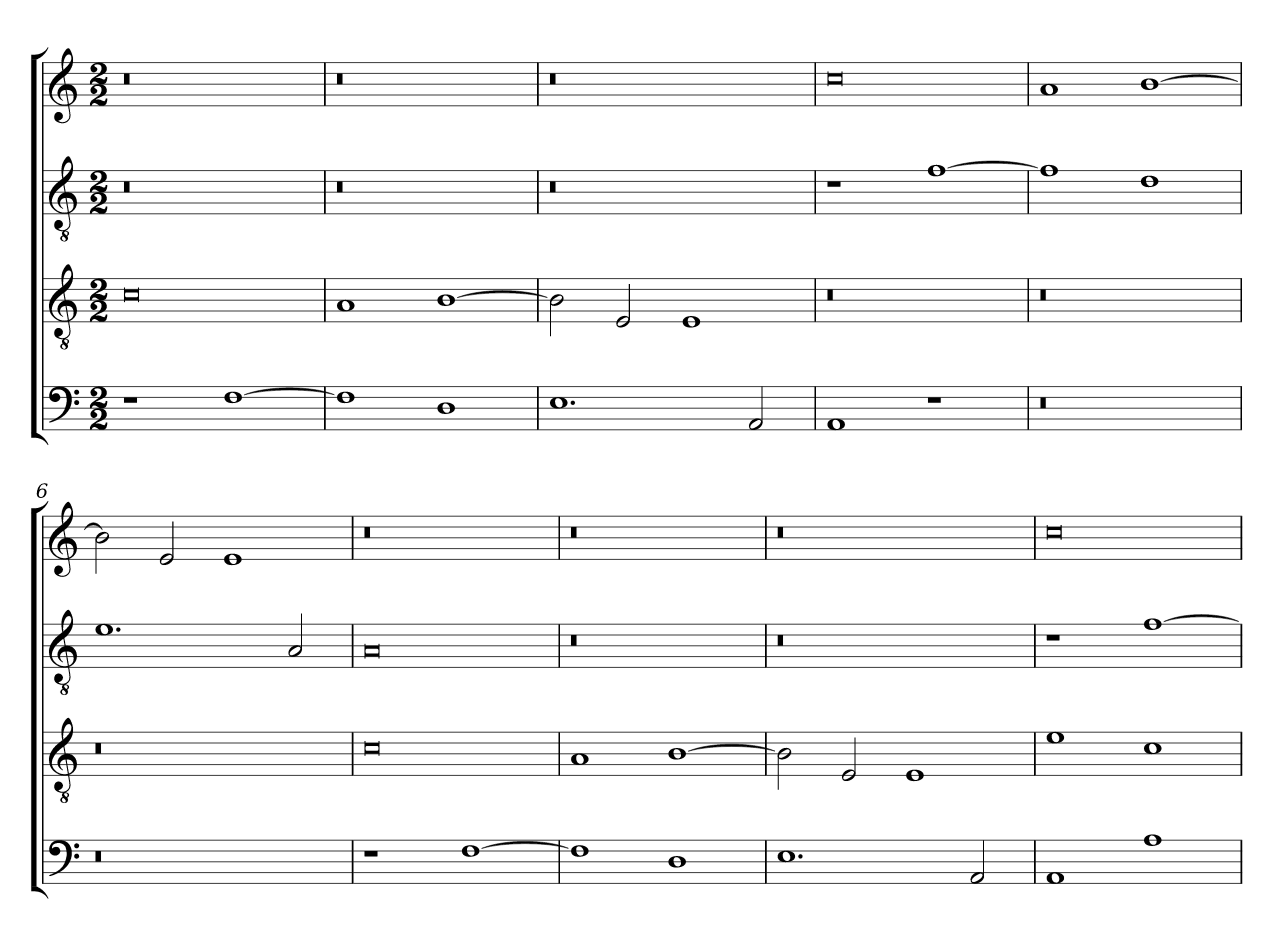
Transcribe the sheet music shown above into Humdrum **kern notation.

**kern	**kern	**kern	**kern
*part4	*part3	*part2	*part1
*staff4	*staff3	*staff2	*staff1
*clefF4	*clefGv2	*clefGv2	*clefG2
*k[]	*k[]	*k[]	*k[]
*M2/2	*M2/2	*M2/2	*M2/2
=1	=1	=1	=1
1r	0c	0r	0r
[1F	.	.	.
=2	=2	=2	=2
1F]	1A	0r	0r
1D	[1B	.	.
=3	=3	=3	=3
1.E	2B\]	0r	0r
.	2E/	.	.
.	1E	.	.
2AA/	.	.	.
=4	=4	=4	=4
1AA	0r	1r	0cc
1r	.	[1f	.
=5	=5	=5	=5
0r	0r	1f]	1a
.	.	1d	[1b
=6	=6	=6	=6
0r	0r	1.e	2b\]
.	.	.	2e/
.	.	.	1e
.	.	2A/	.
=7	=7	=7	=7
1r	0c	0A	0r
[1F	.	.	.
=8	=8	=8	=8
1F]	1A	0r	0r
1D	[1B	.	.
=9	=9	=9	=9
1.E	2B\]	0r	0r
.	2E/	.	.
.	1E	.	.
2AA/	.	.	.
=10	=10	=10	=10
1AA	1e	1r	0cc
1A	1c	[1f	.
=	=	=	=
*-	*-	*-	*-
